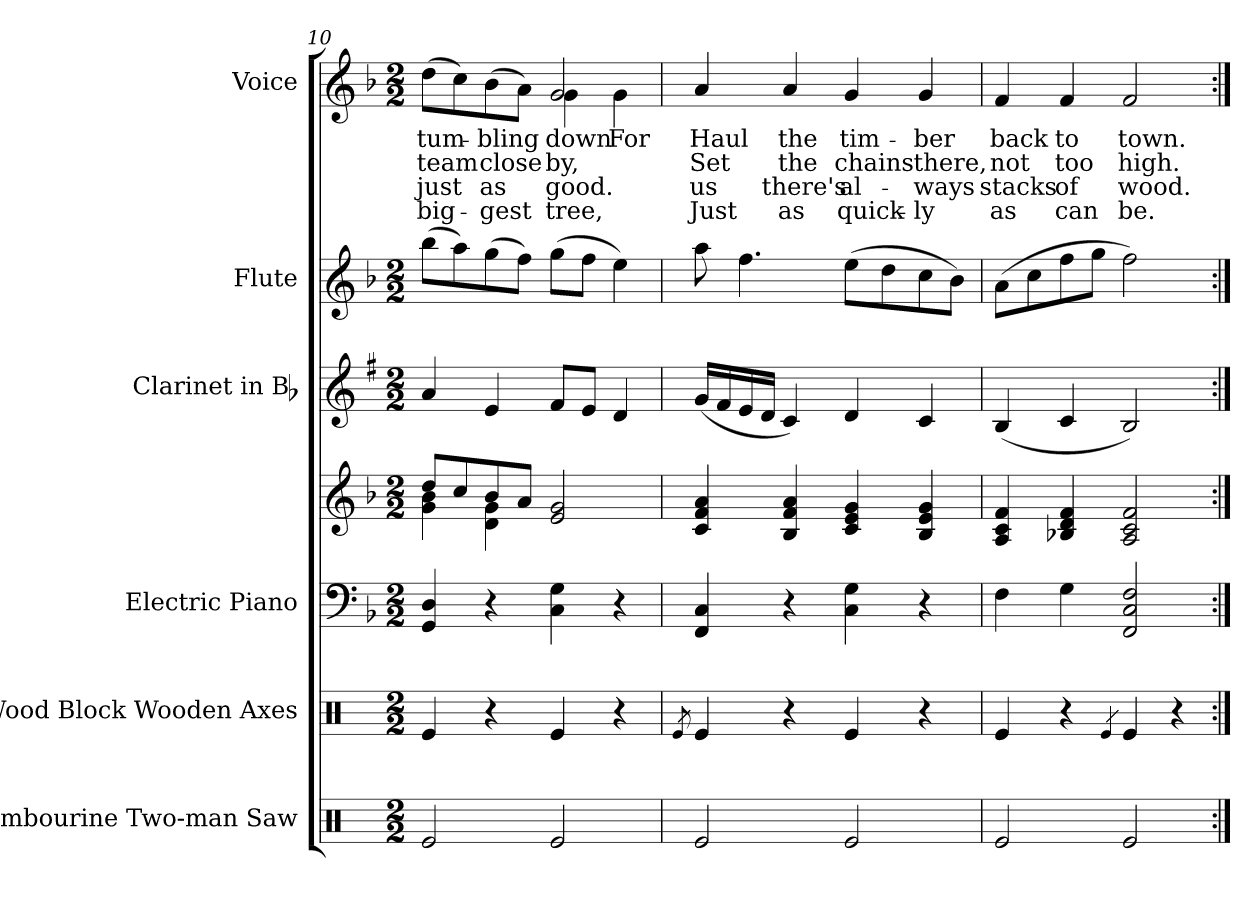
**kern	**kern	**kern	**kern	**kern	**kern	**kern	**text	**text	**text	**text
*part6	*part5	*part4	*part4	*part3	*part2	*part1	*part1	*part1	*part1	*part1
*staff7	*staff6	*staff5	*staff4	*staff3	*staff2	*staff1	*staff1	*staff1	*staff1	*staff1
*I"Tambourine Two-man Saw	*I"Wood Block Wooden Axes	*I"Electric Piano	*	*I"Clarinet in Bb	*I"Flute	*I"Voice	*	*	*	*
*I'Tamb.	*I'W.B.	*I'E. Piano	*	*I'Cl.	*I'Fl.	*I'Voice	*	*	*	*
!!LO:LB:g=z
*clefX	*clefX	*clefF4	*clefG2	*clefG2	*clefG2	*clefG2	*	*	*	*
*	*	*	*	*ITrd1c2	*	*	*	*	*	*
*k[]	*k[]	*k[b-]	*k[b-]	*k[b-]	*k[b-]	*k[b-]	*	*	*	*
*C:	*C:	*F:	*F:	*F:	*F:	*F:	*	*	*	*
*M2/2	*M2/2	*M2/2	*M2/2	*M2/2	*M2/2	*M2/2	*	*	*	*
=10	=10	=10	=10	=10	=10	=10	=10	=10	=10	=10
*	*	*	*^	*	*	*	*	*	*	*
!	!	!	!	!	!	!	!	!LO:LY:b:color=#000000	!LO:LY:b:color=#000000	!LO:LY:b:color=#000000	!LO:LY:b:color=#000000
*	*	*	*	*	*	*	*^	*	*	*	*
2Rei/	4Rei/	4GGi/ 4Di	8ddi/L	4gi\ 4b-i	4gi/	(8bb-i\L	(8ddi\L	2ryy	tum-	team	just	big-
.	.	.	8cci/	.	.	8aai\)	8cci\)	.	.	.	.	.
!	!	!	!	!	!	!	!	!	!LO:LY:b:color=#000000	!LO:LY:b:color=#000000	!LO:LY:b:color=#000000	!LO:LY:b:color=#000000
.	4r	4r	8b-i/	4di\ 4gi	4di/	(8ggi\	(8b-i\	.	-bling	close	as	-gest
.	.	.	8ai/J	.	.	8ffi\J)	8ai\J)	.	.	.	.	.
!	!	!	!	!	!	!	!	!	!LO:LY:b:color=#000000	!LO:LY:b:color=#000000	!LO:LY:b:color=#000000	!LO:LY:b:color=#000000
2Rei/	4Rei/	4Ci\ 4Gi	2ei/ 2gi	2ryy	8ei/L	(8ggi\L	2gi/	4gi\	down	by,	good.	tree,
.	.	.	.	.	8di/J	8ffi\J	.	.	.	.	.	.
!	!	!	!	!	!	!	!	!	!LO:LY:b:color=#000000	!	!	!
.	4r	4r	.	.	4ci/	4eei\)	.	4gi\	For	.	.	.
*	*	*	*v	*v	*	*	*v	*v	*	*	*	*
=11	=11	=11	=11	=11	=11	=11	=11	=11	=11	=11
.	8qRei/	.	.	.	.	.	.	.	.	.
!	!	!	!	!	!	!	!LO:LY:b:color=#000000	!LO:LY:b:color=#000000	!LO:LY:b:color=#000000	!LO:LY:b:color=#000000
2Rei/	4Rei/	4FFi/ 4Ci	4ci/ 4fi 4ai	(16fi/LL	8aai\	4ai/	Haul	Set	us	Just
.	.	.	.	16ei/	.	.	.	.	.	.
.	.	.	.	16di/	4.ffi\	.	.	.	.	.
.	.	.	.	16ci/JJ	.	.	.	.	.	.
!	!	!	!	!	!	!	!LO:LY:b:color=#000000	!LO:LY:b:color=#000000	!LO:LY:b:color=#000000	!LO:LY:b:color=#000000
.	4r	4r	4B-i/ 4fi 4ai	4B-i/)	.	4ai/	the	the	there's	as
!	!	!	!	!	!	!	!LO:LY:b:color=#000000	!LO:LY:b:color=#000000	!LO:LY:b:color=#000000	!LO:LY:b:color=#000000
2Rei/	4Rei/	4Ci\ 4Gi	4ci/ 4ei 4gi	4ci/	(8eei\L	4gi/	tim-	chains	al-	quick-
.	.	.	.	.	8ddi\	.	.	.	.	.
!	!	!	!	!	!	!	!LO:LY:b:color=#000000	!LO:LY:b:color=#000000	!LO:LY:b:color=#000000	!LO:LY:b:color=#000000
.	4r	4r	4B-i/ 4ei 4gi	4B-i/	8cci\	4gi/	-ber	there,	-ways	-ly
.	.	.	.	.	8b-i\J)	.	.	.	.	.
=12	=12	=12	=12	=12	=12	=12	=12	=12	=12	=12
!	!	!	!	!	!	!	!LO:LY:b:color=#000000	!LO:LY:b:color=#000000	!LO:LY:b:color=#000000	!LO:LY:b:color=#000000
2Rei/	4Rei/	4Fi\	4Ai/ 4ci 4fi	(4Ai/	(8ai\L	4fi/	back	not	stacks	as
.	.	.	.	.	8cci\	.	.	.	.	.
!	!	!	!	!	!	!	!LO:LY:b:color=#000000	!LO:LY:b:color=#000000	!LO:LY:b:color=#000000	!LO:LY:b:color=#000000
.	4r	4Gi\	4B-Xi/ 4di 4fi	4B-i/	8ffi\	4fi/	to	too	of	can
.	.	.	.	.	8ggi\J	.	.	.	.	.
.	4qRei/	.	.	.	.	.	.	.	.	.
!	!	!	!	!	!	!	!LO:LY:b:color=#000000	!LO:LY:b:color=#000000	!LO:LY:b:color=#000000	!LO:LY:b:color=#000000
2Rei/	4Rei/	2FFi/ 2Ci 2Fi	2Ai/ 2ci 2fi	2Ai/)	2ffi\)	2fi/	town.	high.	wood.	be.
.	4r	.	.	.	.	.	.	.	.	.
=:|!	=:|!	=:|!	=:|!	=:|!	=:|!	=:|!	=:|!	=:|!	=:|!	=:|!
*-	*-	*-	*-	*-	*-	*-	*-	*-	*-	*-
